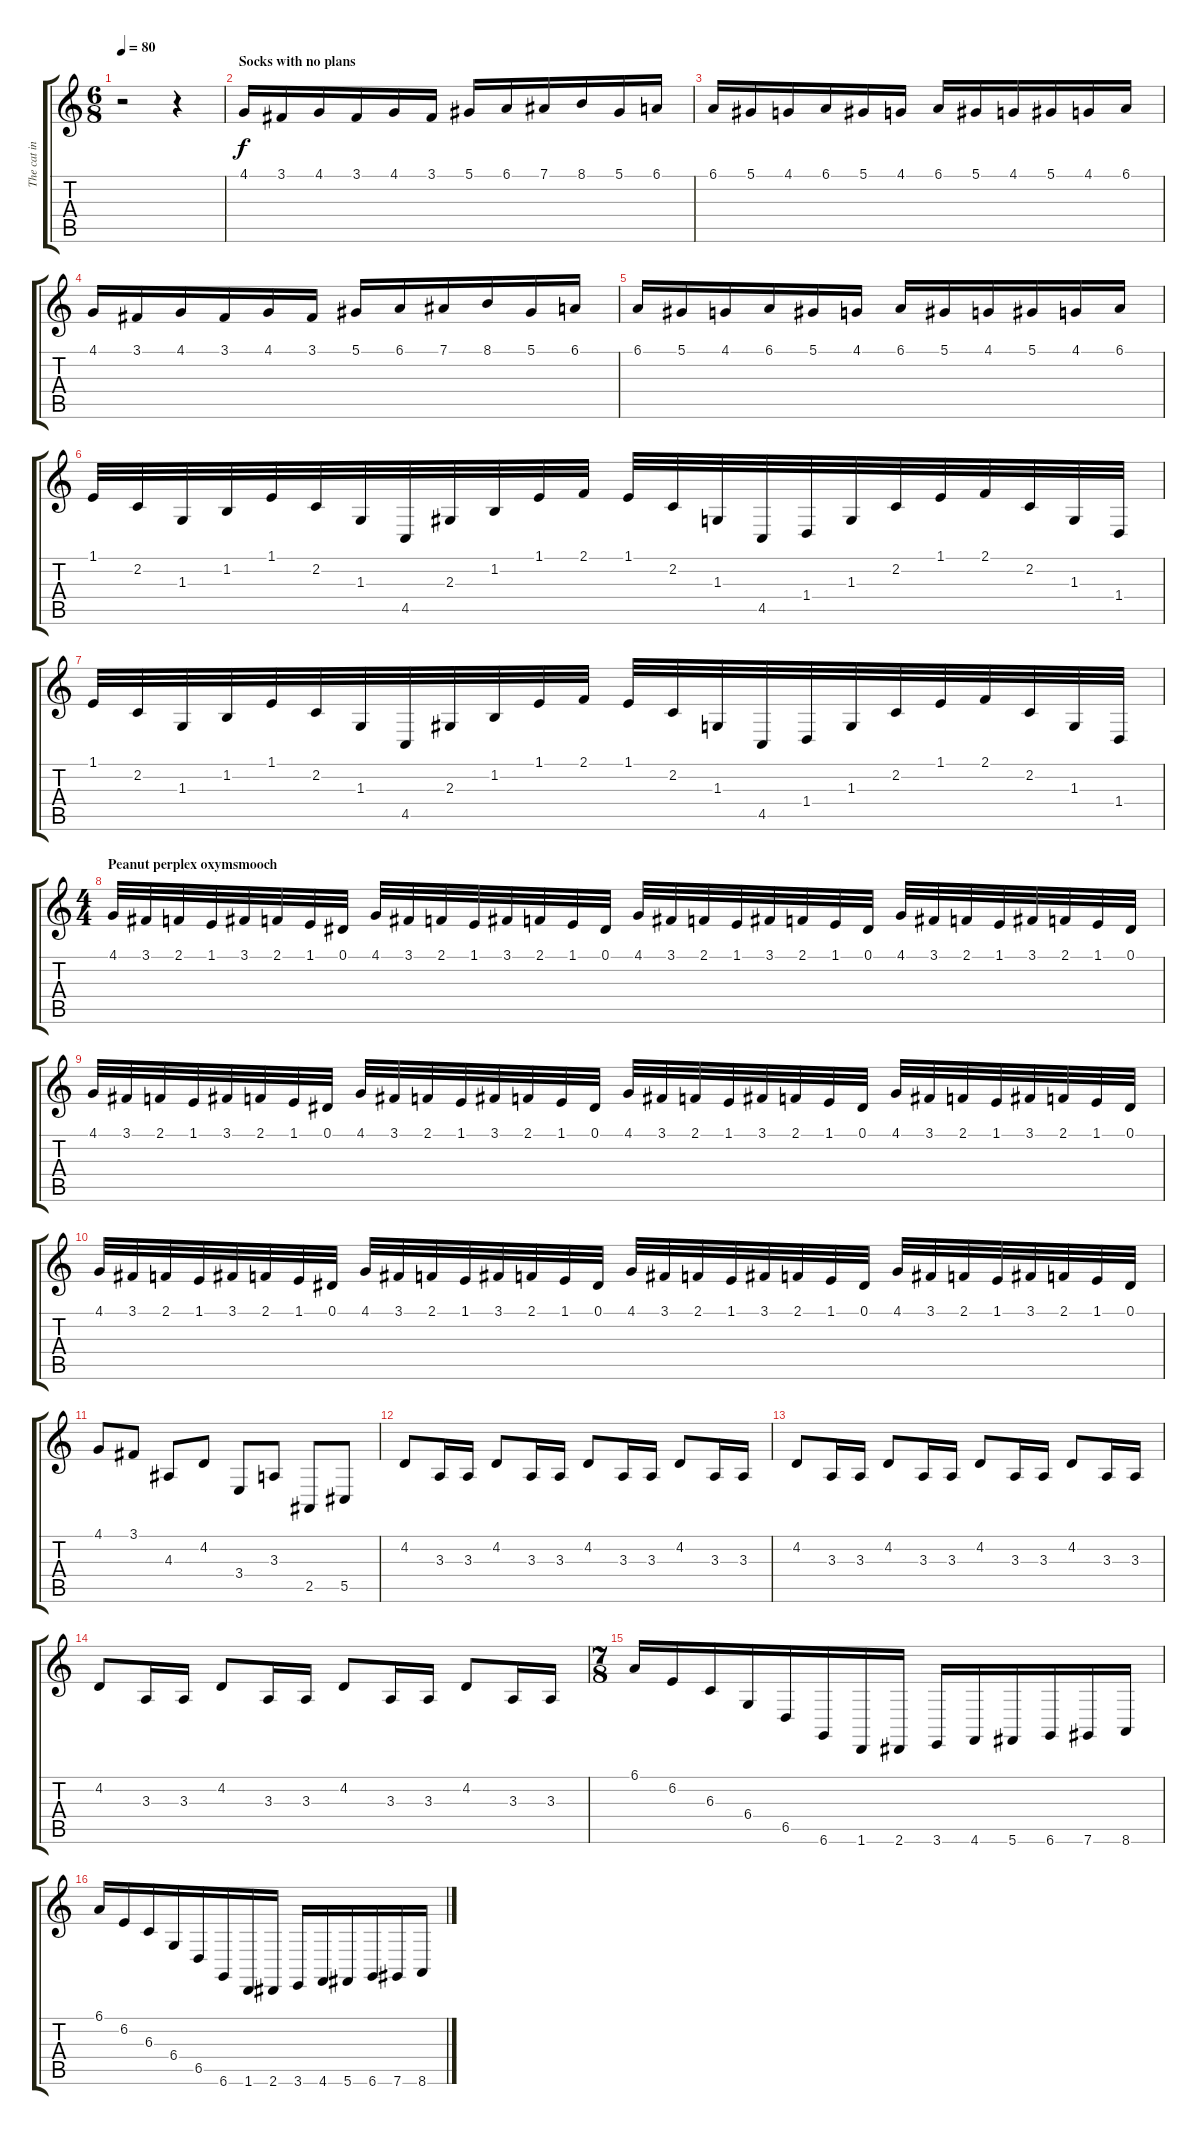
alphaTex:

\track ("The cat in the hat" "The cat in") {instrument orchestralharp}
\staff {score tabs}
\tuning (Eb4 Bb3 Gb3 Db3 Ab2 Db2) {hide}
\ts (6 8)
\tempo 80
\clef g2
\ks c
r.2{dy f instrument orchestralharp} r.4 |
\section ("" "Socks with no plans")
4.1.16 3.1.16 4.1.16 3.1.16 4.1.16 3.1.16 5.1.16 6.1.16 7.1.16 8.1.16 5.1.16 6.1.16 |
6.1.16 5.1.16 4.1.16 6.1.16 5.1.16 4.1.16 6.1.16 5.1.16 4.1.16 5.1.16 4.1.16 6.1.16 |
4.1.16 3.1.16 4.1.16 3.1.16 4.1.16 3.1.16 5.1.16 6.1.16 7.1.16 8.1.16 5.1.16 6.1.16 |
6.1.16 5.1.16 4.1.16 6.1.16 5.1.16 4.1.16 6.1.16 5.1.16 4.1.16 5.1.16 4.1.16 6.1.16 |
1.1.32 2.2.32 1.3.32 1.2.32 1.1.32 2.2.32 1.3.32 4.5.32 2.3.32 1.2.32 1.1.32 2.1.32 1.1.32 2.2.32 1.3.32 4.5.32 1.4.32 1.3.32 2.2.32 1.1.32 2.1.32 2.2.32 1.3.32 1.4.32 |
1.1.32 2.2.32 1.3.32 1.2.32 1.1.32 2.2.32 1.3.32 4.5.32 2.3.32 1.2.32 1.1.32 2.1.32 1.1.32 2.2.32 1.3.32 4.5.32 1.4.32 1.3.32 2.2.32 1.1.32 2.1.32 2.2.32 1.3.32 1.4.32 |
\ts (4 4)
\section ("" "Peanut perplex oxymsmooch")
4.1.32 3.1.32 2.1.32 1.1.32 3.1.32 2.1.32 1.1.32 0.1.32 4.1.32 3.1.32 2.1.32 1.1.32 3.1.32 2.1.32 1.1.32 0.1.32 4.1.32 3.1.32 2.1.32 1.1.32 3.1.32 2.1.32 1.1.32 0.1.32 4.1.32 3.1.32 2.1.32 1.1.32 3.1.32 2.1.32 1.1.32 0.1.32 |
4.1.32 3.1.32 2.1.32 1.1.32 3.1.32 2.1.32 1.1.32 0.1.32 4.1.32 3.1.32 2.1.32 1.1.32 3.1.32 2.1.32 1.1.32 0.1.32 4.1.32 3.1.32 2.1.32 1.1.32 3.1.32 2.1.32 1.1.32 0.1.32 4.1.32 3.1.32 2.1.32 1.1.32 3.1.32 2.1.32 1.1.32 0.1.32 |
4.1.32 3.1.32 2.1.32 1.1.32 3.1.32 2.1.32 1.1.32 0.1.32 4.1.32 3.1.32 2.1.32 1.1.32 3.1.32 2.1.32 1.1.32 0.1.32 4.1.32 3.1.32 2.1.32 1.1.32 3.1.32 2.1.32 1.1.32 0.1.32 4.1.32 3.1.32 2.1.32 1.1.32 3.1.32 2.1.32 1.1.32 0.1.32 |
4.1.8 3.1.8 4.3.8 4.2.8 3.4.8 3.3.8 2.5.8 5.5.8 |
4.2.8 3.3.16 3.3.16 4.2.8 3.3.16 3.3.16 4.2.8 3.3.16 3.3.16 4.2.8 3.3.16 3.3.16 |
4.2.8 3.3.16 3.3.16 4.2.8 3.3.16 3.3.16 4.2.8 3.3.16 3.3.16 4.2.8 3.3.16 3.3.16 |
4.2.8 3.3.16 3.3.16 4.2.8 3.3.16 3.3.16 4.2.8 3.3.16 3.3.16 4.2.8 3.3.16 3.3.16 |
\ts (7 8)
6.1.16 6.2.16 6.3.16 6.4.16 6.5.16 6.6.16 1.6.16 2.6.16 3.6.16 4.6.16 5.6.16 6.6.16 7.6.16 8.6.16 |
6.1.16 6.2.16 6.3.16 6.4.16 6.5.16 6.6.16 1.6.16 2.6.16 3.6.16 4.6.16 5.6.16 6.6.16 7.6.16 8.6.16
